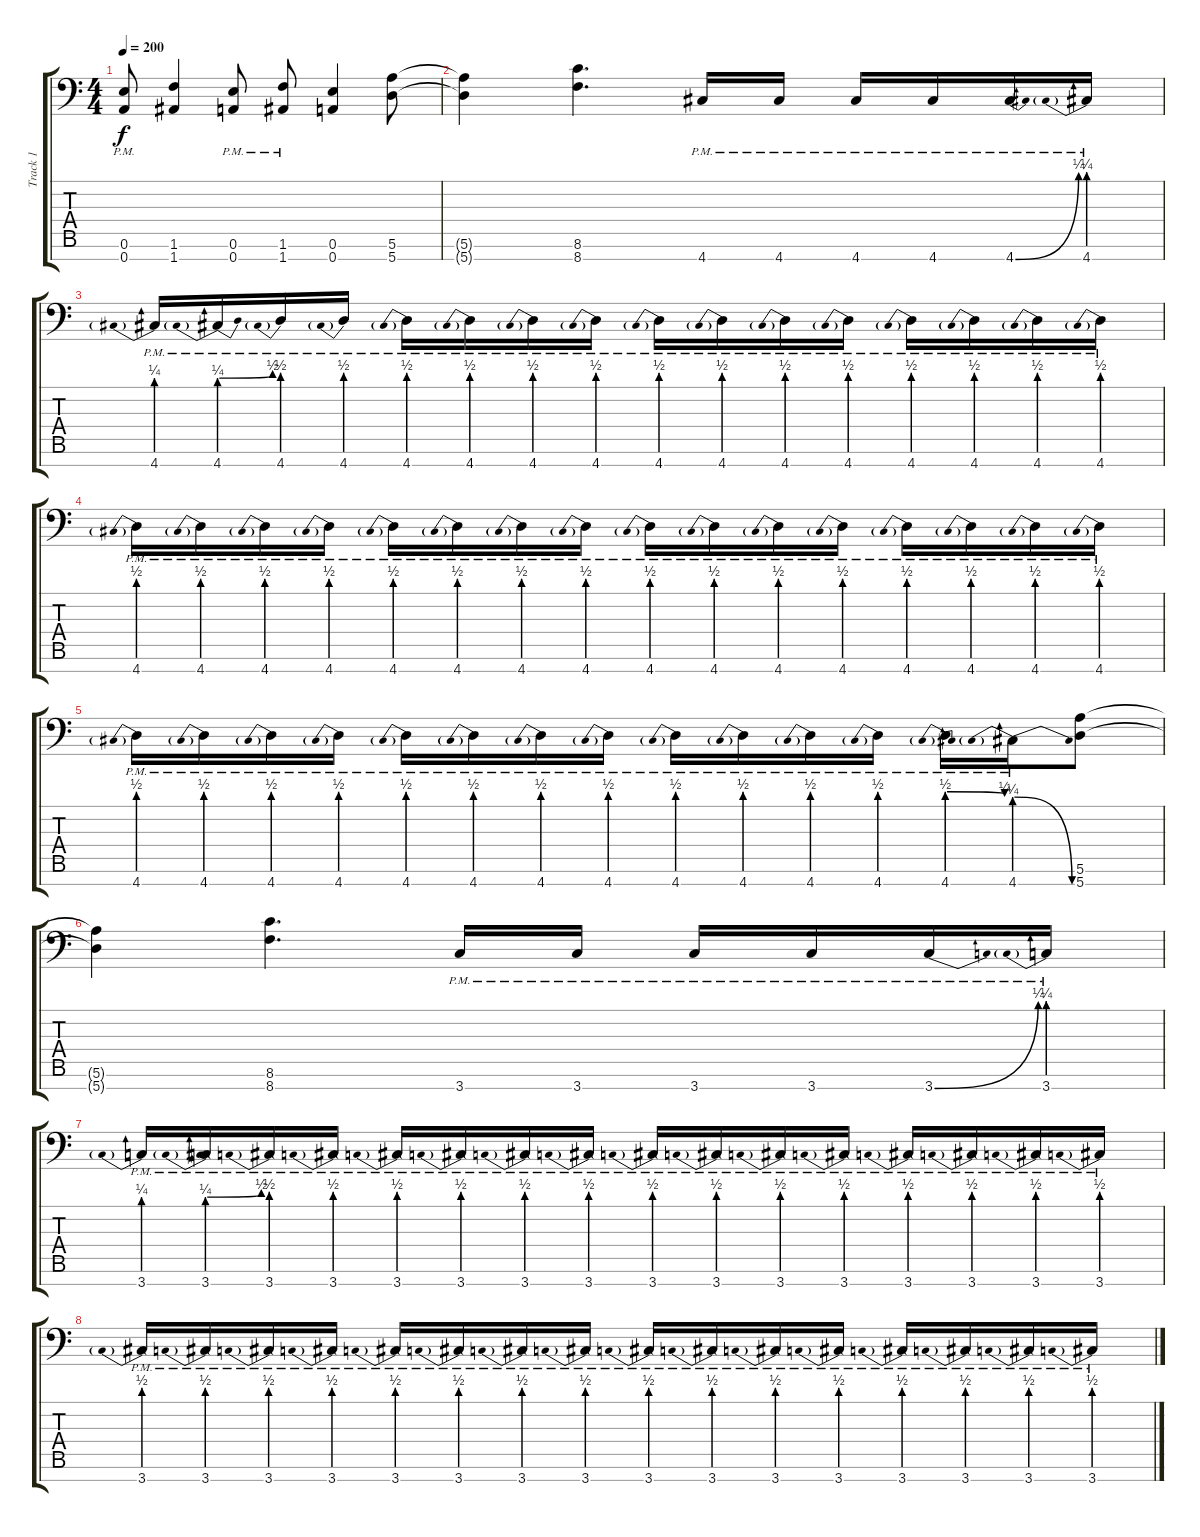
\track ("Track 1" "Track 1") {instrument overdrivenguitar}
\staff {score tabs}
\tuning (E4 B3 G3 D3 A2 E2 A1) {hide}
\ts (4 4)
\tempo 200
\clef f4
\ks c
(0.6{pm} 0.7{pm}).8{dy f} (1.6 1.7).4 (0.6{pm} 0.7{pm}).8 (1.6{pm} 1.7{pm}).8 (0.6 0.7).4 (5.6 5.7).8 |
(5.6{t} 5.7{t}).4 (8.6 8.7).4{d} 4.7{pm}.16{volume 6} 4.7{pm}.16 4.7{pm}.16 4.7{pm}.16 4.7{be (bend 0 0 60 1) pm}.16 4.7{be (prebend 0 1 60 1) pm}.16 |
4.7{be (prebend 0 1 60 1) pm}.16 4.7{be (prebendbend 0 1 60 2) pm}.16 4.7{be (prebend 0 2 60 2) pm}.16 4.7{be (prebend 0 2 60 2) pm}.16 4.7{be (prebend 0 2 60 2) pm}.16 4.7{be (prebend 0 2 60 2) pm}.16 4.7{be (prebend 0 2 60 2) pm}.16 4.7{be (prebend 0 2 60 2) pm}.16 4.7{be (prebend 0 2 60 2) pm}.16 4.7{be (prebend 0 2 60 2) pm}.16 4.7{be (prebend 0 2 60 2) pm}.16 4.7{be (prebend 0 2 60 2) pm}.16 4.7{be (prebend 0 2 60 2) pm}.16 4.7{be (prebend 0 2 60 2) pm}.16 4.7{be (prebend 0 2 60 2) pm}.16 4.7{be (prebend 0 2 60 2) pm}.16 |
4.7{be (prebend 0 2 60 2) pm}.16 4.7{be (prebend 0 2 60 2) pm}.16 4.7{be (prebend 0 2 60 2) pm}.16 4.7{be (prebend 0 2 60 2) pm}.16 4.7{be (prebend 0 2 60 2) pm}.16 4.7{be (prebend 0 2 60 2) pm}.16 4.7{be (prebend 0 2 60 2) pm}.16 4.7{be (prebend 0 2 60 2) pm}.16 4.7{be (prebend 0 2 60 2) pm}.16 4.7{be (prebend 0 2 60 2) pm}.16 4.7{be (prebend 0 2 60 2) pm}.16 4.7{be (prebend 0 2 60 2) pm}.16 4.7{be (prebend 0 2 60 2) pm}.16 4.7{be (prebend 0 2 60 2) pm}.16 4.7{be (prebend 0 2 60 2) pm}.16 4.7{be (prebend 0 2 60 2) pm}.16 |
4.7{be (prebend 0 2 60 2) pm}.16 4.7{be (prebend 0 2 60 2) pm}.16 4.7{be (prebend 0 2 60 2) pm}.16 4.7{be (prebend 0 2 60 2) pm}.16 4.7{be (prebend 0 2 60 2) pm}.16 4.7{be (prebend 0 2 60 2) pm}.16 4.7{be (prebend 0 2 60 2) pm}.16 4.7{be (prebend 0 2 60 2) pm}.16 4.7{be (prebend 0 2 60 2) pm}.16 4.7{be (prebend 0 2 60 2) pm}.16 4.7{be (prebend 0 2 60 2) pm}.16 4.7{be (prebend 0 2 60 2) pm}.16 4.7{be (prebendrelease 0 2 60 1) pm}.16 4.7{be (prebendrelease 0 1 60 0) pm}.16 (5.6 5.7).8 |
(5.6{t} 5.7{t}).4 (8.6 8.7).4{d} 3.7{pm}.16{volume 0} 3.7{pm}.16 3.7{pm}.16 3.7{pm}.16 3.7{be (bend 0 0 60 1) pm}.16 3.7{be (prebend 0 1 60 1) pm}.16 |
3.7{be (prebend 0 1 60 1) pm}.16 3.7{be (prebendbend 0 1 60 2) pm}.16 3.7{be (prebend 0 2 60 2) pm}.16 3.7{be (prebend 0 2 60 2) pm}.16 3.7{be (prebend 0 2 60 2) pm}.16 3.7{be (prebend 0 2 60 2) pm}.16 3.7{be (prebend 0 2 60 2) pm}.16 3.7{be (prebend 0 2 60 2) pm}.16 3.7{be (prebend 0 2 60 2) pm}.16 3.7{be (prebend 0 2 60 2) pm}.16 3.7{be (prebend 0 2 60 2) pm}.16 3.7{be (prebend 0 2 60 2) pm}.16 3.7{be (prebend 0 2 60 2) pm}.16 3.7{be (prebend 0 2 60 2) pm}.16 3.7{be (prebend 0 2 60 2) pm}.16 3.7{be (prebend 0 2 60 2) pm}.16 |
3.7{be (prebend 0 2 60 2) pm}.16 3.7{be (prebend 0 2 60 2) pm}.16 3.7{be (prebend 0 2 60 2) pm}.16 3.7{be (prebend 0 2 60 2) pm}.16 3.7{be (prebend 0 2 60 2) pm}.16 3.7{be (prebend 0 2 60 2) pm}.16 3.7{be (prebend 0 2 60 2) pm}.16 3.7{be (prebend 0 2 60 2) pm}.16 3.7{be (prebend 0 2 60 2) pm}.16 3.7{be (prebend 0 2 60 2) pm}.16 3.7{be (prebend 0 2 60 2) pm}.16 3.7{be (prebend 0 2 60 2) pm}.16 3.7{be (prebend 0 2 60 2) pm}.16 3.7{be (prebend 0 2 60 2) pm}.16 3.7{be (prebend 0 2 60 2) pm}.16 3.7{be (prebend 0 2 60 2) pm}.16
